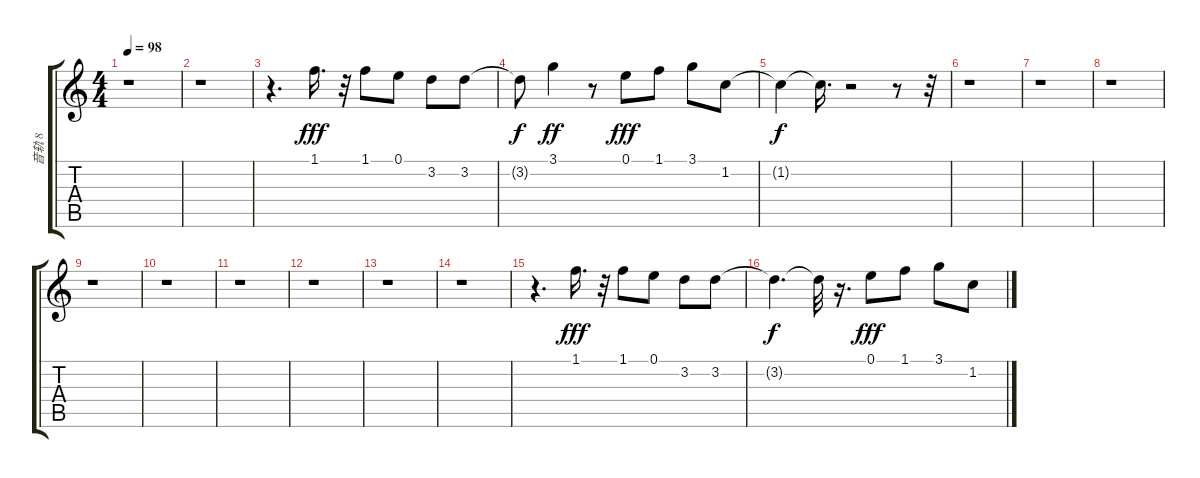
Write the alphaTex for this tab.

\track ("音轨 8" "音轨 8") {instrument acousticguitarnylon}
\staff {score tabs}
\tuning (E4 B3 G3 D3 A2 E2) {hide}
\ts (4 4)
\tempo 98
\clef g2
\ks c
r.1{dy fff} |
r.1 |
r.4{d} 1.1.16{d} r.32 1.1.8 0.1.8 3.2.8 3.2.8 |
3.2{t}.8{dy f} 3.1.4{dy ff} r.8 0.1.8{dy fff} 1.1.8 3.1.8 1.2.8 |
1.2{t}.4{dy f} 1.2{t}.16{d} r.2 r.8 r.32 |
r.1 |
r.1 |
r.1 |
r.1 |
r.1 |
r.1 |
r.1 |
r.1 |
r.1 |
r.4{d} 1.1.16{d dy fff} r.32 1.1.8 0.1.8 3.2.8 3.2.8 |
3.2{t}.4{d dy f} 3.2{t}.32 r.16{d} 0.1.8{dy fff} 1.1.8 3.1.8 1.2.8
